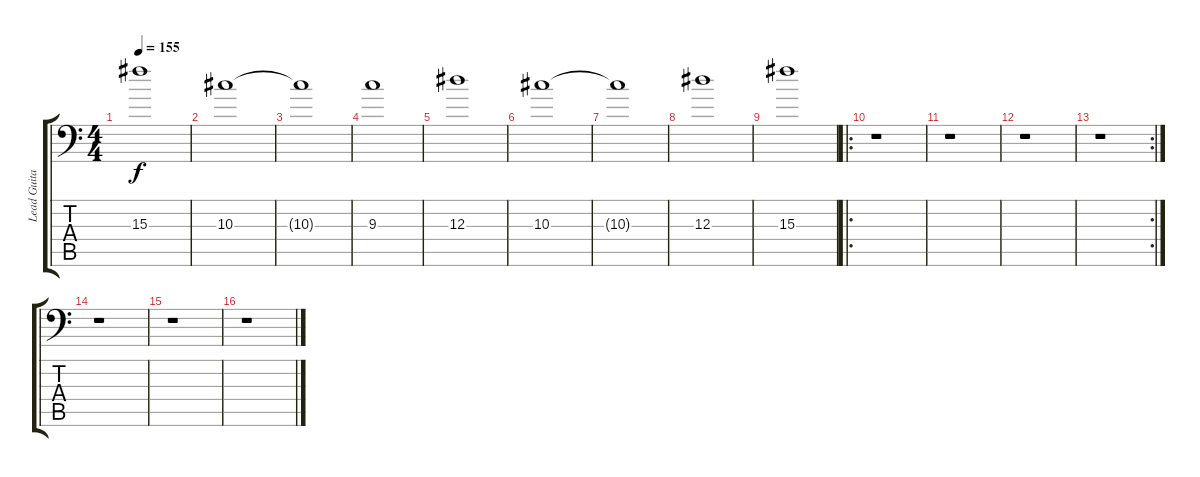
\track ("Lead Guitar" "Lead Guita") {instrument distortionguitar}
\staff {score tabs}
\tuning (C4 G3 Eb3 Bb2 F2 Bb1) {hide}
\ts (4 4)
\tempo 155
\clef f4
\ks c
15.3.1{dy f} |
10.3.1 |
10.3{t}.1 |
9.3.1 |
12.3.1 |
10.3.1 |
10.3{t}.1 |
12.3.1 |
15.3.1 |
\ro
r.1 |
r.1 |
r.1 |
\rc 2
r.1 |
r.1 |
r.1 |
r.1
